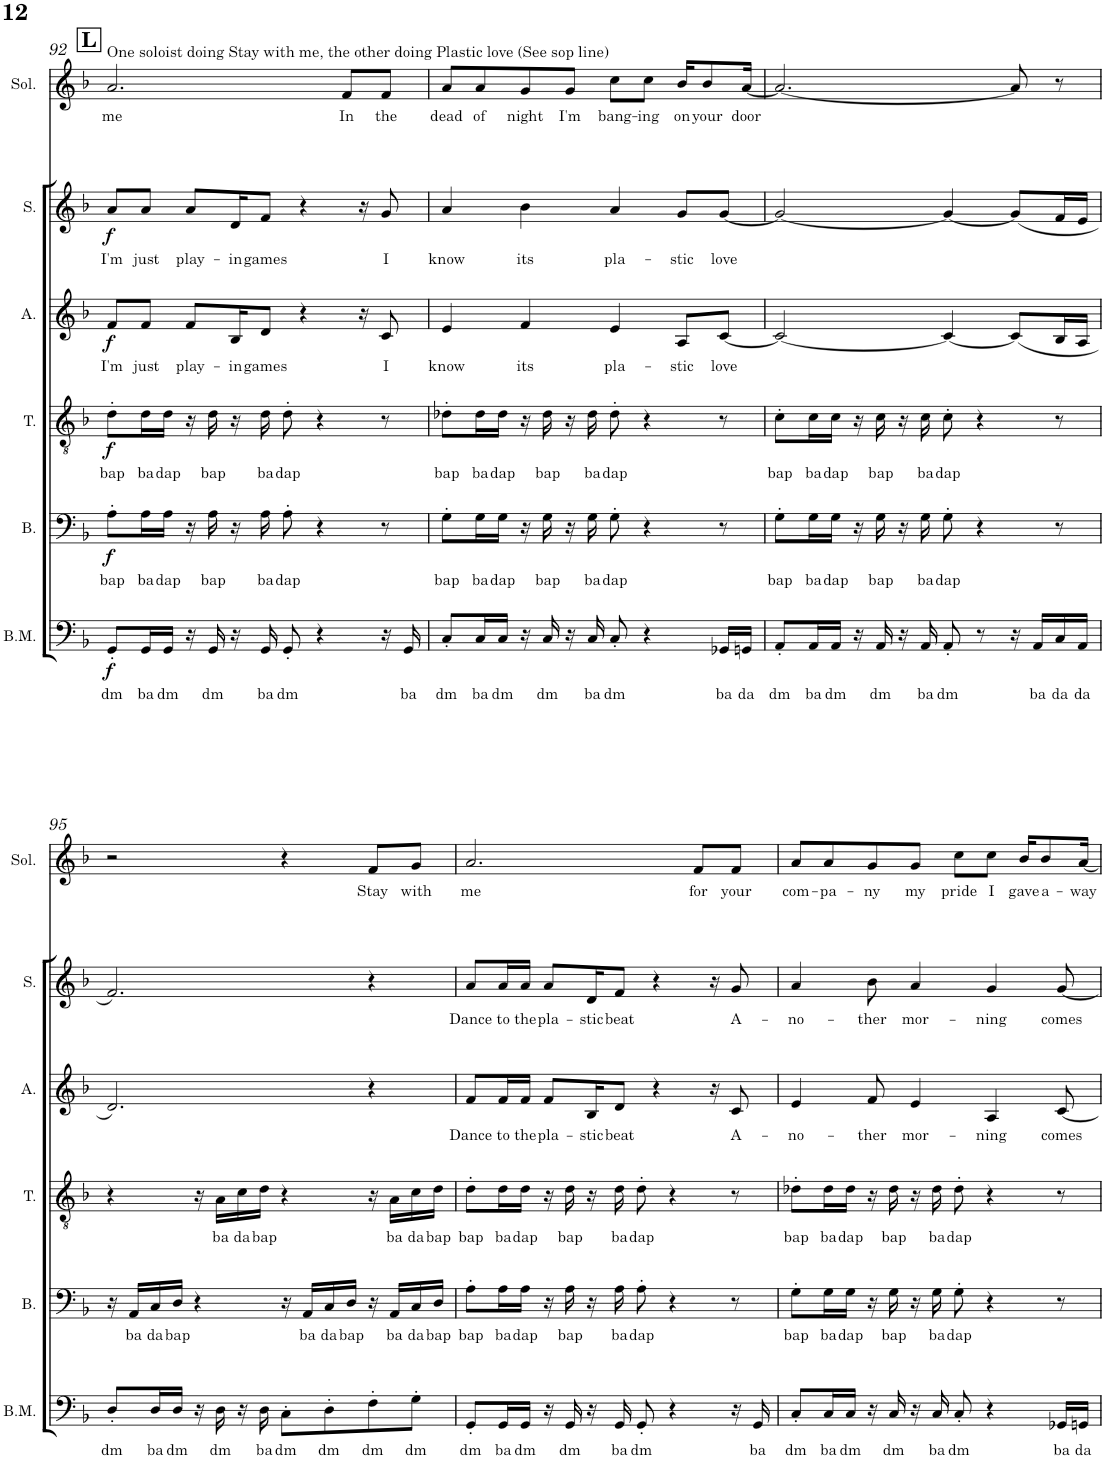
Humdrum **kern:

**kern	**text	**dynam	**kern	**text	**dynam	**kern	**text	**dynam	**kern	**text	**dynam	**kern	**text	**dynam	**kern	**text
*part6	*part6	*part6	*part5	*part5	*part5	*part4	*part4	*part4	*part3	*part3	*part3	*part2	*part2	*part2	*part1	*part1
*staff6	*staff6	*staff6	*staff5	*staff5	*staff5	*staff4	*staff4	*staff4	*staff3	*staff3	*staff3	*staff2	*staff2	*staff2	*staff1	*staff1
*I"Bass Mic	*	*	*I"Baritone/Bass	*	*	*I"Tenor	*	*	*I"Alto	*	*	*I"Soprano	*	*	*I"Solo	*
*I'B.M.	*	*	*I'B.	*	*	*I'T.	*	*	*I'A.	*	*	*I'S.	*	*	*I'Sol.	*
!!LO:PB:g=z
*clefF4	*	*	*clefF4	*	*	*clefGv2	*	*	*clefG2	*	*	*clefG2	*	*	*clefG2	*
*k[b-]	*	*	*k[b-]	*	*	*k[b-]	*	*	*k[b-]	*	*	*k[b-]	*	*	*k[b-]	*
*M4/4	*	*	*M4/4	*	*	*M4/4	*	*	*M4/4	*	*	*M4/4	*	*	*M4/4	*
!!LO:REH:place=s1:a:B:cj:fs=14:t=L
=92	=92	=92	=92	=92	=92	=92	=92	=92	=92	=92	=92	=92	=92	=92	=92	=92
!	!	!	!	!	!	!	!	!	!	!	!	!	!	!	!LO:TX:a:t=One soloist doing Stay with me, the other doing Plastic love (See sop line)	!
!	!LO:LY:b	!LO:DY:b	!	!LO:LY:b	!LO:DY:b	!	!LO:LY:b	!LO:DY:b	!	!LO:LY:b	!LO:DY:b	!	!LO:LY:b	!LO:DY:b	!	!LO:LY:b
8GG'/L	dm	f	8A'\L	bap	f	8d'\L	bap	f	8f/L	I'm	f	8a/L	I'm	f	2.a/	me
!	!LO:LY:b	!	!	!LO:LY:b	!	!	!LO:LY:b	!	!	!LO:LY:b	!	!	!LO:LY:b	!	!	!
16GG/L	ba	.	16A\L	ba	.	16d\L	ba	.	8f/J	just	.	8a/J	just	.	.	.
!	!LO:LY:b	!	!	!LO:LY:b	!	!	!LO:LY:b	!	!	!	!	!	!	!	!	!
16GG/JJ	dm	.	16A\JJ	dap	.	16d\JJ	dap	.	.	.	.	.	.	.	.	.
!	!	!	!	!	!	!	!	!	!	!LO:LY:b	!	!	!LO:LY:b	!	!	!
16r	.	.	16r	.	.	16r	.	.	8f/L	play-	.	8a/L	play-	.	.	.
!	!LO:LY:b	!	!	!LO:LY:b	!	!	!LO:LY:b	!	!	!	!	!	!	!	!	!
16GG/	dm	.	16A\	bap	.	16d\	bap	.	.	.	.	.	.	.	.	.
!	!	!	!	!	!	!	!	!	!	!LO:LY:b	!	!	!LO:LY:b	!	!	!
16r	.	.	16r	.	.	16r	.	.	16B-/K	-in	.	16d/K	-in	.	.	.
!	!LO:LY:b	!	!	!LO:LY:b	!	!	!LO:LY:b	!	!	!LO:LY:b	!	!	!LO:LY:b	!	!	!
16GG/	ba	.	16A\	ba	.	16d\	ba	.	8d/J	games	.	8f/J	games	.	.	.
!	!LO:LY:b	!	!	!LO:LY:b	!	!	!LO:LY:b	!	!	!	!	!	!	!	!	!
8GG'/	dm	.	8A'\	dap	.	8d'\	dap	.	.	.	.	.	.	.	.	.
.	.	.	.	.	.	.	.	.	4r	.	.	4r	.	.	.	.
4r	.	.	4r	.	.	4r	.	.	.	.	.	.	.	.	.	.
!	!	!	!	!	!	!	!	!	!	!	!	!	!	!	!	!LO:LY:b
.	.	.	.	.	.	.	.	.	.	.	.	.	.	.	8f/L	In
.	.	.	.	.	.	.	.	.	16r	.	.	16r	.	.	.	.
!	!	!	!	!	!	!	!	!	!	!LO:LY:b	!	!	!LO:LY:b	!	!	!LO:LY:b
16r	.	.	8r	.	.	8r	.	.	8c/	I	.	8g/	I	.	8f/J	the
!	!LO:LY:b	!	!	!	!	!	!	!	!	!	!	!	!	!	!	!
16GG/	ba	.	.	.	.	.	.	.	.	.	.	.	.	.	.	.
=93	=93	=93	=93	=93	=93	=93	=93	=93	=93	=93	=93	=93	=93	=93	=93	=93
!	!LO:LY:b	!	!	!LO:LY:b	!	!	!LO:LY:b	!	!	!LO:LY:b	!	!	!LO:LY:b	!	!	!LO:LY:b
8C'/L	dm	.	8G'\L	bap	.	8d-X'\L	bap	.	4e/	know	.	4a/	know	.	8a/L	dead
!	!LO:LY:b	!	!	!LO:LY:b	!	!	!LO:LY:b	!	!	!	!	!	!	!	!	!LO:LY:b
16C/L	ba	.	16G\L	ba	.	16d-\L	ba	.	.	.	.	.	.	.	8a/	of
!	!LO:LY:b	!	!	!LO:LY:b	!	!	!LO:LY:b	!	!	!	!	!	!	!	!	!
16C/JJ	dm	.	16G\JJ	dap	.	16d-\JJ	dap	.	.	.	.	.	.	.	.	.
!	!	!	!	!	!	!	!	!	!	!LO:LY:b	!	!	!LO:LY:b	!	!	!LO:LY:b
16r	.	.	16r	.	.	16r	.	.	4f/	its	.	4b-\	its	.	8g/	night
!	!LO:LY:b	!	!	!LO:LY:b	!	!	!LO:LY:b	!	!	!	!	!	!	!	!	!
16C/	dm	.	16G\	bap	.	16d-\	bap	.	.	.	.	.	.	.	.	.
!	!	!	!	!	!	!	!	!	!	!	!	!	!	!	!	!LO:LY:b
16r	.	.	16r	.	.	16r	.	.	.	.	.	.	.	.	8g/J	I'm
!	!LO:LY:b	!	!	!LO:LY:b	!	!	!LO:LY:b	!	!	!	!	!	!	!	!	!
16C/	ba	.	16G\	ba	.	16d-\	ba	.	.	.	.	.	.	.	.	.
!	!LO:LY:b	!	!	!LO:LY:b	!	!	!LO:LY:b	!	!	!LO:LY:b	!	!	!LO:LY:b	!	!	!LO:LY:b
8C'/	dm	.	8G'\	dap	.	8d-'\	dap	.	4e/	pla-	.	4a/	pla-	.	8cc\L	bang-
!	!	!	!	!	!	!	!	!	!	!	!	!	!	!	!	!LO:LY:b
4r	.	.	4r	.	.	4r	.	.	.	.	.	.	.	.	8cc\J	-ing
!	!	!	!	!	!	!	!	!	!	!LO:LY:b	!	!	!LO:LY:b	!	!	!LO:LY:b
.	.	.	.	.	.	.	.	.	8A/L	-stic	.	8g/L	-stic	.	16b-/KL	on
!	!	!	!	!	!	!	!	!	!	!	!	!	!	!	!	!LO:LY:b
.	.	.	.	.	.	.	.	.	.	.	.	.	.	.	8b-/	your
!	!LO:LY:b	!	!	!	!	!	!	!	!	!LO:LY:b	!	!	!LO:LY:b	!	!	!
16GG-X/LL	ba	.	8r	.	.	8r	.	.	[8c/J	love	.	[8g/J	love	.	.	.
!	!LO:LY:b	!	!	!	!	!	!	!	!	!	!	!	!	!	!	!LO:LY:b
16GGn/JJ	da	.	.	.	.	.	.	.	.	.	.	.	.	.	[16a/Jk	door
=94	=94	=94	=94	=94	=94	=94	=94	=94	=94	=94	=94	=94	=94	=94	=94	=94
!	!LO:LY:b	!	!	!LO:LY:b	!	!	!LO:LY:b	!	!	!	!	!	!	!	!	!
8AA'/L	dm	.	8G'\L	bap	.	8c'\L	bap	.	2c/_	.	.	2g/_	.	.	2.a/_	.
!	!LO:LY:b	!	!	!LO:LY:b	!	!	!LO:LY:b	!	!	!	!	!	!	!	!	!
16AA/L	ba	.	16G\L	ba	.	16c\L	ba	.	.	.	.	.	.	.	.	.
!	!LO:LY:b	!	!	!LO:LY:b	!	!	!LO:LY:b	!	!	!	!	!	!	!	!	!
16AA/JJ	dm	.	16G\JJ	dap	.	16c\JJ	dap	.	.	.	.	.	.	.	.	.
16r	.	.	16r	.	.	16r	.	.	.	.	.	.	.	.	.	.
!	!LO:LY:b	!	!	!LO:LY:b	!	!	!LO:LY:b	!	!	!	!	!	!	!	!	!
16AA/	dm	.	16G\	bap	.	16c\	bap	.	.	.	.	.	.	.	.	.
16r	.	.	16r	.	.	16r	.	.	.	.	.	.	.	.	.	.
!	!LO:LY:b	!	!	!LO:LY:b	!	!	!LO:LY:b	!	!	!	!	!	!	!	!	!
16AA/	ba	.	16G\	ba	.	16c\	ba	.	.	.	.	.	.	.	.	.
!	!LO:LY:b	!	!	!LO:LY:b	!	!	!LO:LY:b	!	!	!	!	!	!	!	!	!
8AA'/	dm	.	8G'\	dap	.	8c'\	dap	.	4c/_	.	.	4g/_	.	.	.	.
8r	.	.	4r	.	.	4r	.	.	.	.	.	.	.	.	.	.
16r	.	.	.	.	.	.	.	.	(8c/L]	.	.	(8g/L]	.	.	8a/]	.
!	!LO:LY:b	!	!	!	!	!	!	!	!	!	!	!	!	!	!	!
16AA/LL	ba	.	.	.	.	.	.	.	.	.	.	.	.	.	.	.
!	!LO:LY:b	!	!	!	!	!	!	!	!	!	!	!	!	!	!	!
16C/	da	.	8r	.	.	8r	.	.	16B-/L	.	.	16f/L	.	.	8r	.
!	!LO:LY:b	!	!	!	!	!	!	!	!	!	!	!	!	!	!	!
16AA/JJ	da	.	.	.	.	.	.	.	16A/JJ	.	.	16e/JJ	.	.	.	.
!!LO:LB:g=z
=95	=95	=95	=95	=95	=95	=95	=95	=95	=95	=95	=95	=95	=95	=95	=95	=95
!	!LO:LY:b	!	!	!	!	!	!	!	!	!	!	!	!	!	!	!
8D'/L	dm	.	16r	.	.	4r	.	.	2.d/)	.	.	2.f/)	.	.	2r	.
!	!	!	!	!LO:LY:b	!	!	!	!	!	!	!	!	!	!	!	!
.	.	.	16AA/LL	ba	.	.	.	.	.	.	.	.	.	.	.	.
!	!LO:LY:b	!	!	!LO:LY:b	!	!	!	!	!	!	!	!	!	!	!	!
16D/L	ba	.	16C/	da	.	.	.	.	.	.	.	.	.	.	.	.
!	!LO:LY:b	!	!	!LO:LY:b	!	!	!	!	!	!	!	!	!	!	!	!
16D/JJ	dm	.	16D/JJ	bap	.	.	.	.	.	.	.	.	.	.	.	.
16r	.	.	4r	.	.	16r	.	.	.	.	.	.	.	.	.	.
!	!LO:LY:b	!	!	!	!	!	!LO:LY:b	!	!	!	!	!	!	!	!	!
16D\	dm	.	.	.	.	16A\LL	ba	.	.	.	.	.	.	.	.	.
!	!	!	!	!	!	!	!LO:LY:b	!	!	!	!	!	!	!	!	!
16r	.	.	.	.	.	16c\	da	.	.	.	.	.	.	.	.	.
!	!LO:LY:b	!	!	!	!	!	!LO:LY:b	!	!	!	!	!	!	!	!	!
16D\	ba	.	.	.	.	16d\JJ	bap	.	.	.	.	.	.	.	.	.
!	!LO:LY:b	!	!	!	!	!	!	!	!	!	!	!	!	!	!	!
8C'\L	dm	.	16r	.	.	4r	.	.	.	.	.	.	.	.	4r	.
!	!	!	!	!LO:LY:b	!	!	!	!	!	!	!	!	!	!	!	!
.	.	.	16AA/LL	ba	.	.	.	.	.	.	.	.	.	.	.	.
!	!LO:LY:b	!	!	!LO:LY:b	!	!	!	!	!	!	!	!	!	!	!	!
8D'\	dm	.	16C/	da	.	.	.	.	.	.	.	.	.	.	.	.
!	!	!	!	!LO:LY:b	!	!	!	!	!	!	!	!	!	!	!	!
.	.	.	16D/JJ	bap	.	.	.	.	.	.	.	.	.	.	.	.
!	!LO:LY:b	!	!	!	!	!	!	!	!	!	!	!	!	!	!	!LO:LY:b
8F'\	dm	.	16r	.	.	16r	.	.	4r	.	.	4r	.	.	8f/L	Stay
!	!	!	!	!LO:LY:b	!	!	!LO:LY:b	!	!	!	!	!	!	!	!	!
.	.	.	16AA/LL	ba	.	16A\LL	ba	.	.	.	.	.	.	.	.	.
!	!LO:LY:b	!	!	!LO:LY:b	!	!	!LO:LY:b	!	!	!	!	!	!	!	!	!LO:LY:b
8G'\J	dm	.	16C/	da	.	16c\	da	.	.	.	.	.	.	.	8g/J	with
!	!	!	!	!LO:LY:b	!	!	!LO:LY:b	!	!	!	!	!	!	!	!	!
.	.	.	16D/JJ	bap	.	16d\JJ	bap	.	.	.	.	.	.	.	.	.
=96	=96	=96	=96	=96	=96	=96	=96	=96	=96	=96	=96	=96	=96	=96	=96	=96
!	!LO:LY:b	!	!	!LO:LY:b	!	!	!LO:LY:b	!	!	!LO:LY:b	!	!	!LO:LY:b	!	!	!LO:LY:b
8GG'/L	dm	.	8A'\L	bap	.	8d'\L	bap	.	8f/L	Dance	.	8a/L	Dance	.	2.a/	me
!	!LO:LY:b	!	!	!LO:LY:b	!	!	!LO:LY:b	!	!	!LO:LY:b	!	!	!LO:LY:b	!	!	!
16GG/L	ba	.	16A\L	ba	.	16d\L	ba	.	16f/L	to	.	16a/L	to	.	.	.
!	!LO:LY:b	!	!	!LO:LY:b	!	!	!LO:LY:b	!	!	!LO:LY:b	!	!	!LO:LY:b	!	!	!
16GG/JJ	dm	.	16A\JJ	dap	.	16d\JJ	dap	.	16f/JJ	the	.	16a/JJ	the	.	.	.
!	!	!	!	!	!	!	!	!	!	!LO:LY:b	!	!	!LO:LY:b	!	!	!
16r	.	.	16r	.	.	16r	.	.	8f/L	pla-	.	8a/L	pla-	.	.	.
!	!LO:LY:b	!	!	!LO:LY:b	!	!	!LO:LY:b	!	!	!	!	!	!	!	!	!
16GG/	dm	.	16A\	bap	.	16d\	bap	.	.	.	.	.	.	.	.	.
!	!	!	!	!	!	!	!	!	!	!LO:LY:b	!	!	!LO:LY:b	!	!	!
16r	.	.	16r	.	.	16r	.	.	16B-/K	-stic	.	16d/K	-stic	.	.	.
!	!LO:LY:b	!	!	!LO:LY:b	!	!	!LO:LY:b	!	!	!LO:LY:b	!	!	!LO:LY:b	!	!	!
16GG/	ba	.	16A\	ba	.	16d\	ba	.	8d/J	beat	.	8f/J	beat	.	.	.
!	!LO:LY:b	!	!	!LO:LY:b	!	!	!LO:LY:b	!	!	!	!	!	!	!	!	!
8GG'/	dm	.	8A'\	dap	.	8d'\	dap	.	.	.	.	.	.	.	.	.
.	.	.	.	.	.	.	.	.	4r	.	.	4r	.	.	.	.
4r	.	.	4r	.	.	4r	.	.	.	.	.	.	.	.	.	.
!	!	!	!	!	!	!	!	!	!	!	!	!	!	!	!	!LO:LY:b
.	.	.	.	.	.	.	.	.	.	.	.	.	.	.	8f/L	for
.	.	.	.	.	.	.	.	.	16r	.	.	16r	.	.	.	.
!	!	!	!	!	!	!	!	!	!	!LO:LY:b	!	!	!LO:LY:b	!	!	!LO:LY:b
16r	.	.	8r	.	.	8r	.	.	8c/	A-	.	8g/	A-	.	8f/J	your
!	!LO:LY:b	!	!	!	!	!	!	!	!	!	!	!	!	!	!	!
16GG/	ba	.	.	.	.	.	.	.	.	.	.	.	.	.	.	.
=97	=97	=97	=97	=97	=97	=97	=97	=97	=97	=97	=97	=97	=97	=97	=97	=97
!	!LO:LY:b	!	!	!LO:LY:b	!	!	!LO:LY:b	!	!	!LO:LY:b	!	!	!LO:LY:b	!	!	!LO:LY:b
8C'/L	dm	.	8G'\L	bap	.	8d-X'\L	bap	.	4e/	-no-	.	4a/	-no-	.	8a/L	com-
!	!LO:LY:b	!	!	!LO:LY:b	!	!	!LO:LY:b	!	!	!	!	!	!	!	!	!LO:LY:b
16C/L	ba	.	16G\L	ba	.	16d-\L	ba	.	.	.	.	.	.	.	8a/	-pa-
!	!LO:LY:b	!	!	!LO:LY:b	!	!	!LO:LY:b	!	!	!	!	!	!	!	!	!
16C/JJ	dm	.	16G\JJ	dap	.	16d-\JJ	dap	.	.	.	.	.	.	.	.	.
!	!	!	!	!	!	!	!	!	!	!LO:LY:b	!	!	!LO:LY:b	!	!	!LO:LY:b
16r	.	.	16r	.	.	16r	.	.	8f/	-ther	.	8b-\	-ther	.	8g/	-ny
!	!LO:LY:b	!	!	!LO:LY:b	!	!	!LO:LY:b	!	!	!	!	!	!	!	!	!
16C/	dm	.	16G\	bap	.	16d-\	bap	.	.	.	.	.	.	.	.	.
!	!	!	!	!	!	!	!	!	!	!LO:LY:b	!	!	!LO:LY:b	!	!	!LO:LY:b
16r	.	.	16r	.	.	16r	.	.	4e/	mor-	.	4a/	mor-	.	8g/J	my
!	!LO:LY:b	!	!	!LO:LY:b	!	!	!LO:LY:b	!	!	!	!	!	!	!	!	!
16C/	ba	.	16G\	ba	.	16d-\	ba	.	.	.	.	.	.	.	.	.
!	!LO:LY:b	!	!	!LO:LY:b	!	!	!LO:LY:b	!	!	!	!	!	!	!	!	!LO:LY:b
8C'/	dm	.	8G'\	dap	.	8d-'\	dap	.	.	.	.	.	.	.	8cc\L	pride
!	!	!	!	!	!	!	!	!	!	!LO:LY:b	!	!	!LO:LY:b	!	!	!LO:LY:b
4r	.	.	4r	.	.	4r	.	.	4A/	-ning	.	4g/	-ning	.	8cc\J	I
!	!	!	!	!	!	!	!	!	!	!	!	!	!	!	!	!LO:LY:b
.	.	.	.	.	.	.	.	.	.	.	.	.	.	.	16b-/KL	gave
!	!	!	!	!	!	!	!	!	!	!	!	!	!	!	!	!LO:LY:b
.	.	.	.	.	.	.	.	.	.	.	.	.	.	.	8b-/	a-
!	!LO:LY:b	!	!	!	!	!	!	!	!	!LO:LY:b	!	!	!LO:LY:b	!	!	!
16GG-X/LL	ba	.	8r	.	.	8r	.	.	[8c/	comes	.	[8g/	comes	.	.	.
!	!LO:LY:b	!	!	!	!	!	!	!	!	!	!	!	!	!	!	!LO:LY:b
16GGn/JJ	da	.	.	.	.	.	.	.	.	.	.	.	.	.	[16a/Jk	-way
=	=	=	=	=	=	=	=	=	=	=	=	=	=	=	=	=
*-	*-	*-	*-	*-	*-	*-	*-	*-	*-	*-	*-	*-	*-	*-	*-	*-
